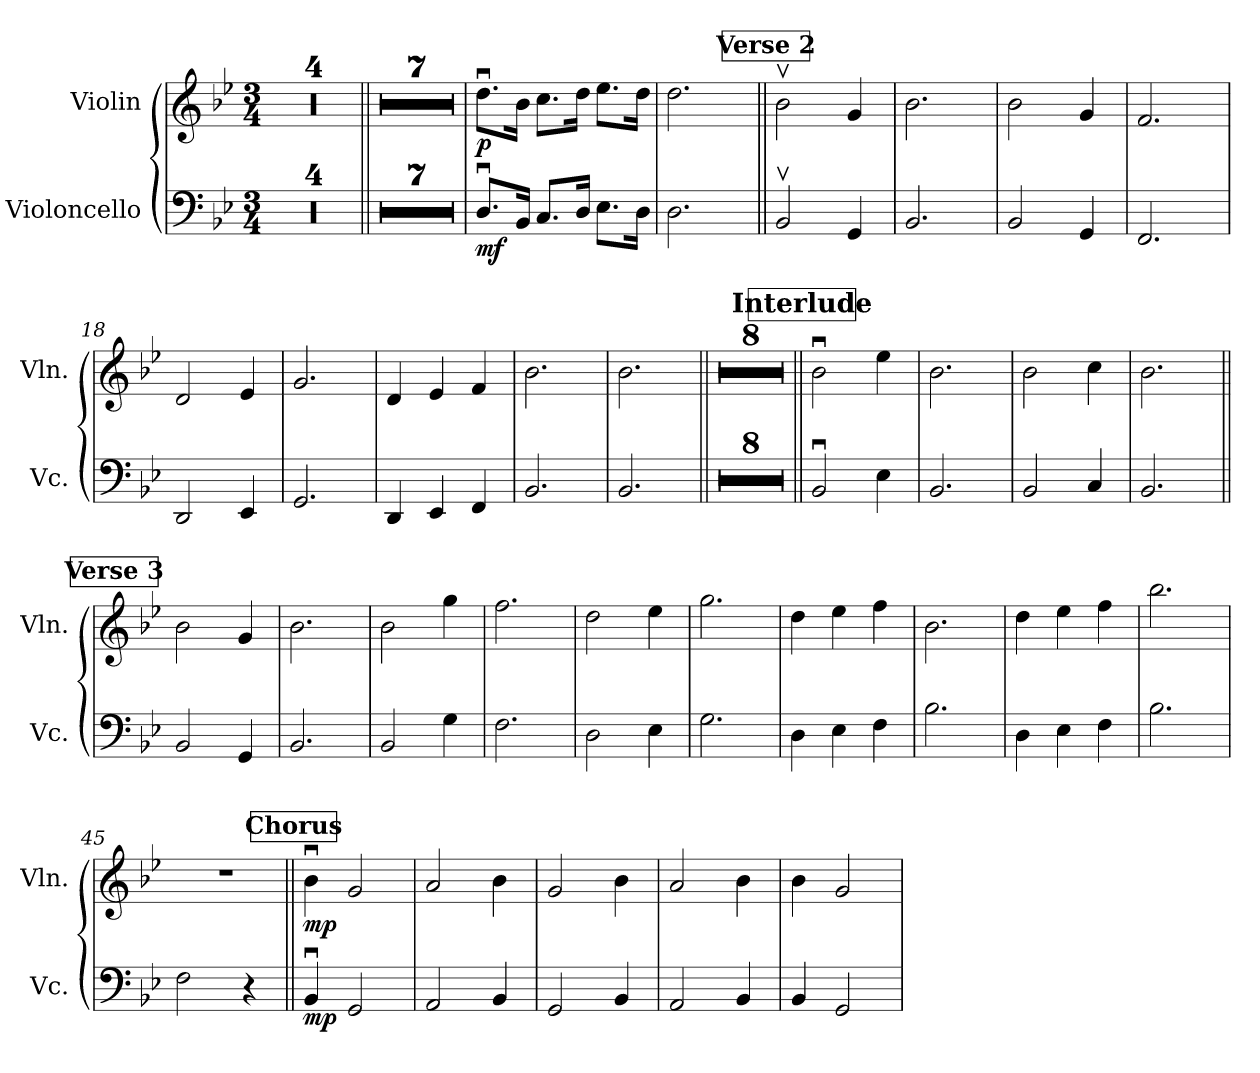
**kern	**dynam	**kern	**dynam
*part2	*part2	*part1	*part1
*staff2	*staff2	*staff1	*staff1
*I"Violoncello	*	*I"Violin	*
*I'Vc.	*	*I'Vln.	*
*clefF4	*	*clefG2	*
*k[b-e-]	*	*k[b-e-]	*
*M3/4	*	*M3/4	*
=1	=1	=1	=1
2.r	.	2.r	.
=2	=2	=2	=2
2.r	.	2.r	.
=3	=3	=3	=3
2.r	.	2.r	.
=4	=4	=4	=4
2.r	.	2.r	.
=5||	=5||	=5||	=5||
2.r	.	2.r	.
=6	=6	=6	=6
2.r	.	2.r	.
=7	=7	=7	=7
2.r	.	2.r	.
=8	=8	=8	=8
2.r	.	2.r	.
=9	=9	=9	=9
2.r	.	2.r	.
=10	=10	=10	=10
2.r	.	2.r	.
=11	=11	=11	=11
2.r	.	2.r	.
=12	=12	=12	=12
!	!LO:DY:b	!	!LO:DY:b
8.Du/L	mf	8.ddu\L	p
16BB-/Jk	.	16b-\Jk	.
8.C/L	.	8.cc\L	.
16D/Jk	.	16dd\Jk	.
8.E-\L	.	8.ee-\L	.
16D\Jk	.	16dd\Jk	.
=13	=13	=13	=13
2.D\	.	2.dd\	.
!!LO:REH:place=s1:a:B:fs=14:t=Verse 2
=14||	=14||	=14||	=14||
2BB-v/	.	2b-v\	.
4GG/	.	4g/	.
=15	=15	=15	=15
2.BB-/	.	2.b-\	.
=16	=16	=16	=16
2BB-/	.	2b-\	.
4GG/	.	4g/	.
=17	=17	=17	=17
2.FF/	.	2.f/	.
=18	=18	=18	=18
2DD/	.	2d/	.
4EE-/	.	4e-/	.
=19	=19	=19	=19
2.GG/	.	2.g/	.
!!LO:LB:g=z
=20	=20	=20	=20
4DD/	.	4d/	.
4EE-/	.	4e-/	.
4FF/	.	4f/	.
=21	=21	=21	=21
2.BB-/	.	2.b-\	.
=22	=22	=22	=22
2.BB-/	.	2.b-\	.
=23||	=23||	=23||	=23||
2.r	.	2.r	.
=24	=24	=24	=24
2.r	.	2.r	.
=25	=25	=25	=25
2.r	.	2.r	.
=26	=26	=26	=26
2.r	.	2.r	.
=27	=27	=27	=27
2.r	.	2.r	.
=28	=28	=28	=28
2.r	.	2.r	.
=29	=29	=29	=29
2.r	.	2.r	.
=30	=30	=30	=30
2.r	.	2.r	.
!!LO:REH:place=s1:a:B:t=Interlude
=31||	=31||	=31||	=31||
2BB-u/	.	2b-u\	.
4E-\	.	4ee-\	.
=32	=32	=32	=32
2.BB-/	.	2.b-\	.
=33	=33	=33	=33
2BB-/	.	2b-\	.
4C/	.	4cc\	.
=34	=34	=34	=34
2.BB-/	.	2.b-\	.
!!LO:REH:place=s1:a:B:fs=14:t=Verse 3
=35||	=35||	=35||	=35||
2BB-/	.	2b-\	.
4GG/	.	4g/	.
=36	=36	=36	=36
2.BB-/	.	2.b-\	.
=37	=37	=37	=37
2BB-/	.	2b-\	.
4G\	.	4gg\	.
=38	=38	=38	=38
2.F\	.	2.ff\	.
=39	=39	=39	=39
2D\	.	2dd\	.
4E-\	.	4ee-\	.
!!LO:LB:g=z
=40	=40	=40	=40
2.G\	.	2.gg\	.
=41	=41	=41	=41
4D\	.	4dd\	.
4E-\	.	4ee-\	.
4F\	.	4ff\	.
=42	=42	=42	=42
2.B-\	.	2.b-\	.
=43	=43	=43	=43
4D\	.	4dd\	.
4E-\	.	4ee-\	.
4F\	.	4ff\	.
=44	=44	=44	=44
2.B-\	.	2.bb-\	.
=45	=45	=45	=45
2F\	.	2.r	.
4r	.	.	.
!!LO:REH:place=s1:a:B:fs=14:t=Chorus
=46||	=46||	=46||	=46||
!	!LO:DY:b	!	!LO:DY:b
4BB-u/	mp	4b-u\	mp
2GG/	.	2g/	.
=47	=47	=47	=47
2AA/	.	2a/	.
4BB-/	.	4b-\	.
=48	=48	=48	=48
2GG/	.	2g/	.
4BB-/	.	4b-\	.
=49	=49	=49	=49
2AA/	.	2a/	.
4BB-/	.	4b-\	.
=50	=50	=50	=50
4BB-/	.	4b-\	.
2GG/	.	2g/	.
=	=	=	=
*-	*-	*-	*-
